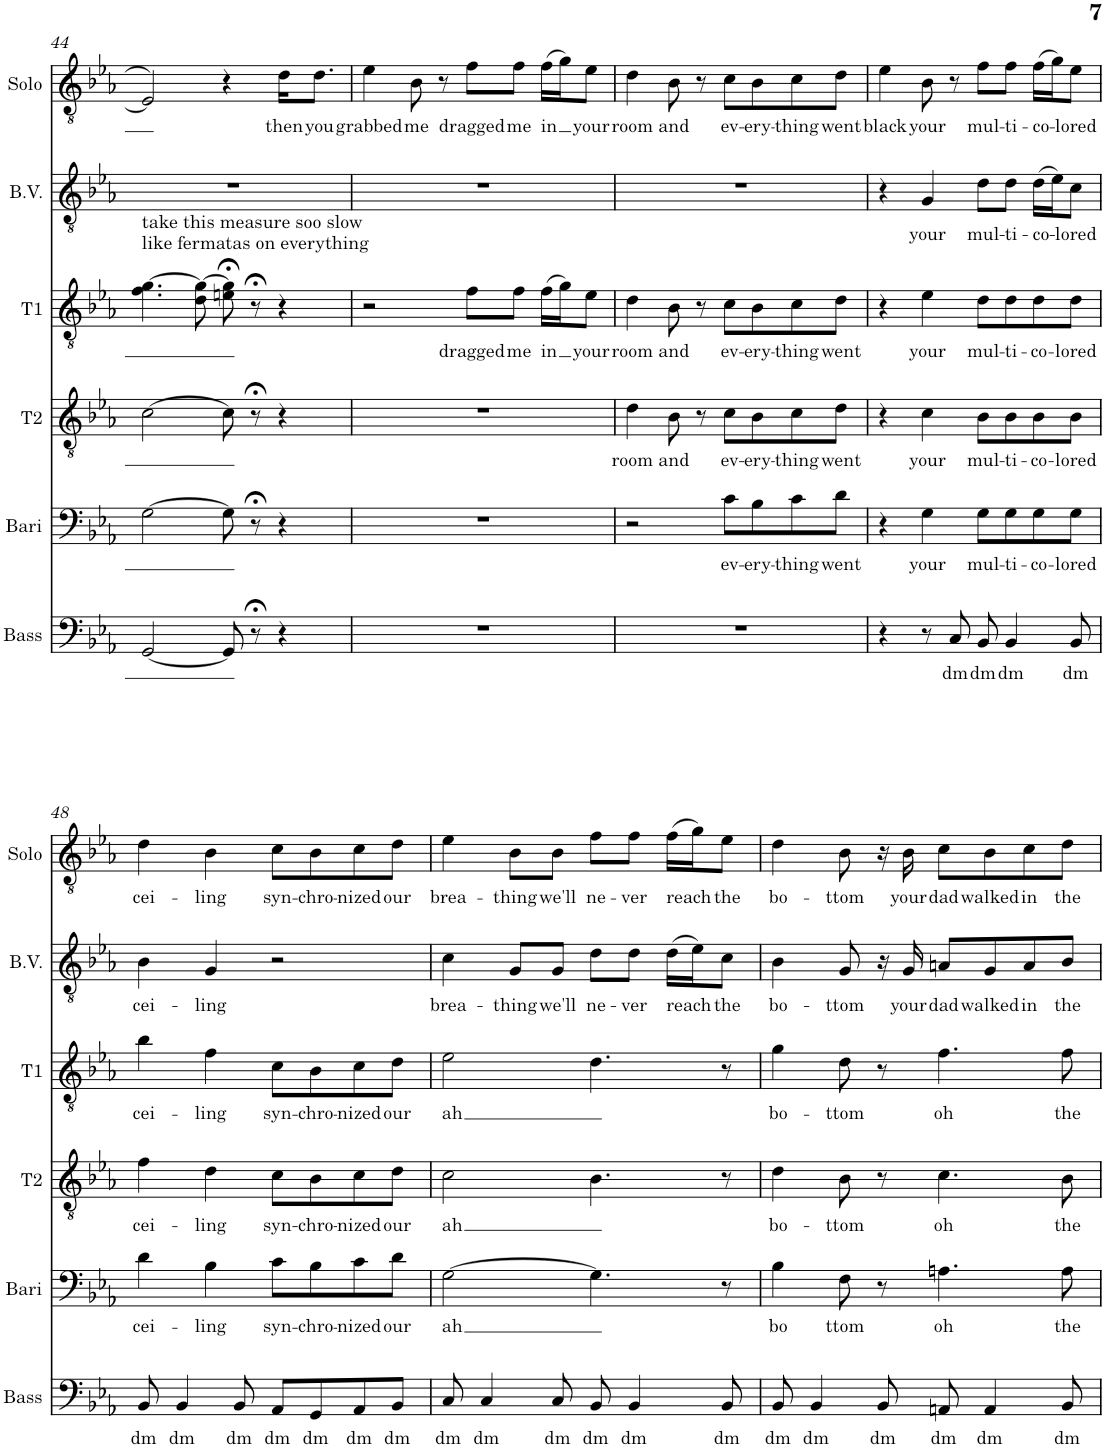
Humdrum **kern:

**kern	**text	**kern	**text	**kern	**text	**kern	**text	**kern	**text	**kern	**text
*part6	*part6	*part5	*part5	*part4	*part4	*part3	*part3	*part2	*part2	*part1	*part1
*staff6	*staff6	*staff5	*staff5	*staff4	*staff4	*staff3	*staff3	*staff2	*staff2	*staff1	*staff1
*I"Bass	*	*I"Baritone	*	*I"Tenor 2	*	*I"Tenor 1	*	*I"Backing Vocals	*	*I"Solo	*
*I'Bass	*	*I'Bari	*	*I'T2	*	*I'T1	*	*I'B.V.	*	*I'Solo	*
!!LO:PB:g=z
*clefF4	*	*clefF4	*	*clefGv2	*	*clefGv2	*	*clefGv2	*	*clefGv2	*
*Trd7c12	*	*	*	*	*	*	*	*	*	*	*
*k[b-e-a-]	*	*k[b-e-a-]	*	*k[b-e-a-]	*	*k[b-e-a-]	*	*k[b-e-a-]	*	*k[b-e-a-]	*
*M4/4	*	*M4/4	*	*M4/4	*	*M4/4	*	*M4/4	*	*M4/4	*
=44	=44	=44	=44	=44	=44	=44	=44	=44	=44	=44	=44
!	!	!	!	!	!	!LO:TX:a:t=take this measure soo slow	!	!	!	!	!
!	!	!	!	!	!	!LO:TX:a:t=like fermatas on everything	!	!	!	!	!
[2GG/	.	[2G\	.	[2c\	.	4.f\ [4.g\	.	1r	.	2E-/]	.
.	.	.	.	.	.	8d\ 8g\_	.	.	.	.	.
8GG/]	.	8G\]	.	8c\]	.	8en\;< 8g\];<	.	.	.	4r	.
8r;<	.	8r;<	.	8r;<	.	8r;<	.	.	.	.	.
!	!	!	!	!	!	!	!	!	!	!	!LO:LY:b
4r	.	4r	.	4r	.	4r	.	.	.	16d\KL	then
!	!	!	!	!	!	!	!	!	!	!	!LO:LY:b
.	.	.	.	.	.	.	.	.	.	8.d\J	you
=45	=45	=45	=45	=45	=45	=45	=45	=45	=45	=45	=45
!	!	!	!	!	!	!	!	!	!	!	!LO:LY:b
1r	.	1r	.	1r	.	2r	.	1r	.	4e-\	grabbed
!	!	!	!	!	!	!	!	!	!	!	!LO:LY:b
.	.	.	.	.	.	.	.	.	.	8B-\	me
.	.	.	.	.	.	.	.	.	.	8r	.
!	!	!	!	!	!	!	!LO:LY:b	!	!	!	!LO:LY:b
.	.	.	.	.	.	8f\L	dragged	.	.	8f\L	dragged
!	!	!	!	!	!	!	!LO:LY:b	!	!	!	!LO:LY:b
.	.	.	.	.	.	8f\J	me	.	.	8f\J	me
!	!	!	!	!	!	!	!LO:LY:b	!	!	!	!LO:LY:b
.	.	.	.	.	.	(16f\LL	in	.	.	(16f\LL	in
.	.	.	.	.	.	16g\J)	.	.	.	16g\J)	.
!	!	!	!	!	!	!	!LO:LY:b	!	!	!	!LO:LY:b
.	.	.	.	.	.	8e-\J	your	.	.	8e-\J	your
=46	=46	=46	=46	=46	=46	=46	=46	=46	=46	=46	=46
!	!	!	!	!	!LO:LY:b	!	!LO:LY:b	!	!	!	!LO:LY:b
1r	.	2r	.	4d\	room	4d\	room	1r	.	4d\	room
!	!	!	!	!	!LO:LY:b	!	!LO:LY:b	!	!	!	!LO:LY:b
.	.	.	.	8B-\	and	8B-\	and	.	.	8B-\	and
.	.	.	.	8r	.	8r	.	.	.	8r	.
!	!	!	!LO:LY:b	!	!LO:LY:b	!	!LO:LY:b	!	!	!	!LO:LY:b
.	.	8c\L	ev-	8c\L	ev-	8c\L	ev-	.	.	8c\L	ev-
!	!	!	!LO:LY:b	!	!LO:LY:b	!	!LO:LY:b	!	!	!	!LO:LY:b
.	.	8B-\	-ery-	8B-\	-ery-	8B-\	-ery-	.	.	8B-\	-ery-
!	!	!	!LO:LY:b	!	!LO:LY:b	!	!LO:LY:b	!	!	!	!LO:LY:b
.	.	8c\	-thing	8c\	-thing	8c\	-thing	.	.	8c\	-thing
!	!	!	!LO:LY:b	!	!LO:LY:b	!	!LO:LY:b	!	!	!	!LO:LY:b
.	.	8d\J	went	8d\J	went	8d\J	went	.	.	8d\J	went
=47	=47	=47	=47	=47	=47	=47	=47	=47	=47	=47	=47
!	!	!	!	!	!	!	!	!	!	!	!LO:LY:b
4r	.	4r	.	4r	.	4r	.	4r	.	4e-\	black
!	!	!	!LO:LY:b	!	!LO:LY:b	!	!LO:LY:b	!	!LO:LY:b	!	!LO:LY:b
8r	.	4G\	your	4c\	your	4e-\	your	4G/	your	8B-\	your
!	!LO:LY:b	!	!	!	!	!	!	!	!	!	!
8C/	dm	.	.	.	.	.	.	.	.	8r	.
!	!LO:LY:b	!	!LO:LY:b	!	!LO:LY:b	!	!LO:LY:b	!	!LO:LY:b	!	!LO:LY:b
8BB-/	dm	8G\L	mul-	8B-\L	mul-	8d\L	mul-	8d\L	mul-	8f\L	mul-
!	!LO:LY:b	!	!LO:LY:b	!	!LO:LY:b	!	!LO:LY:b	!	!LO:LY:b	!	!LO:LY:b
4BB-/	dm	8G\	-ti-	8B-\	-ti-	8d\	-ti-	8d\J	-ti-	8f\J	-ti-
!	!	!	!LO:LY:b	!	!LO:LY:b	!	!LO:LY:b	!	!LO:LY:b	!	!LO:LY:b
.	.	8G\	-co-	8B-\	-co-	8d\	-co-	(16d\LL	-co-	(16f\LL	-co-
.	.	.	.	.	.	.	.	16e-\J)	.	16g\J)	.
!	!LO:LY:b	!	!LO:LY:b	!	!LO:LY:b	!	!LO:LY:b	!	!LO:LY:b	!	!LO:LY:b
8BB-/	dm	8G\J	-lored	8B-\J	-lored	8d\J	-lored	8c\J	-lored	8e-\J	-lored
!!LO:LB:g=z
=48	=48	=48	=48	=48	=48	=48	=48	=48	=48	=48	=48
!	!LO:LY:b	!	!LO:LY:b	!	!LO:LY:b	!	!LO:LY:b	!	!LO:LY:b	!	!LO:LY:b
8BB-/	dm	4d\	cei-	4f\	cei-	4b-\	cei-	4B-\	cei-	4d\	cei-
!	!LO:LY:b	!	!	!	!	!	!	!	!	!	!
4BB-/	dm	.	.	.	.	.	.	.	.	.	.
!	!	!	!LO:LY:b	!	!LO:LY:b	!	!LO:LY:b	!	!LO:LY:b	!	!LO:LY:b
.	.	4B-\	-ling	4d\	-ling	4f\	-ling	4G/	-ling	4B-\	-ling
!	!LO:LY:b	!	!	!	!	!	!	!	!	!	!
8BB-/	dm	.	.	.	.	.	.	.	.	.	.
!	!LO:LY:b	!	!LO:LY:b	!	!LO:LY:b	!	!LO:LY:b	!	!	!	!LO:LY:b
8AA-/L	dm	8c\L	syn-	8c\L	syn-	8c\L	syn-	2r	.	8c\L	syn-
!	!LO:LY:b	!	!LO:LY:b	!	!LO:LY:b	!	!LO:LY:b	!	!	!	!LO:LY:b
8GG/	dm	8B-\	-chro-	8B-\	-chro-	8B-\	-chro-	.	.	8B-\	-chro-
!	!LO:LY:b	!	!LO:LY:b	!	!LO:LY:b	!	!LO:LY:b	!	!	!	!LO:LY:b
8AA-/	dm	8c\	-nized	8c\	-nized	8c\	-nized	.	.	8c\	-nized
!	!LO:LY:b	!	!LO:LY:b	!	!LO:LY:b	!	!LO:LY:b	!	!	!	!LO:LY:b
8BB-/J	dm	8d\J	our	8d\J	our	8d\J	our	.	.	8d\J	our
=49	=49	=49	=49	=49	=49	=49	=49	=49	=49	=49	=49
!	!LO:LY:b	!	!LO:LY:b	!	!LO:LY:b	!	!LO:LY:b	!	!LO:LY:b	!	!LO:LY:b
8C/	dm	[2G\	ah	2c\	ah	2e-\	ah	4c\	brea-	4e-\	brea-
!	!LO:LY:b	!	!	!	!	!	!	!	!	!	!
4C/	dm	.	.	.	.	.	.	.	.	.	.
!	!	!	!	!	!	!	!	!	!LO:LY:b	!	!LO:LY:b
.	.	.	.	.	.	.	.	8G/L	-thing	8B-\L	-thing
!	!LO:LY:b	!	!	!	!	!	!	!	!LO:LY:b	!	!LO:LY:b
8C/	dm	.	.	.	.	.	.	8G/J	we'll	8B-\J	we'll
!	!LO:LY:b	!	!	!	!	!	!	!	!LO:LY:b	!	!LO:LY:b
8BB-/	dm	4.G\]	.	4.B-\	.	4.d\	.	8d\L	ne-	8f\L	ne-
!	!LO:LY:b	!	!	!	!	!	!	!	!LO:LY:b	!	!LO:LY:b
4BB-/	dm	.	.	.	.	.	.	8d\J	-ver	8f\J	-ver
!	!	!	!	!	!	!	!	!	!LO:LY:b	!	!LO:LY:b
.	.	.	.	.	.	.	.	(16d\LL	reach	(16f\LL	reach
.	.	.	.	.	.	.	.	16e-\J)	.	16g\J)	.
!	!LO:LY:b	!	!	!	!	!	!	!	!LO:LY:b	!	!LO:LY:b
8BB-/	dm	8r	.	8r	.	8r	.	8c\J	the	8e-\J	the
=50	=50	=50	=50	=50	=50	=50	=50	=50	=50	=50	=50
!	!LO:LY:b	!	!LO:LY:b	!	!LO:LY:b	!	!LO:LY:b	!	!LO:LY:b	!	!LO:LY:b
8BB-/	dm	4B-\	bo	4d\	bo-	4g\	bo-	4B-\	bo-	4d\	bo-
!	!LO:LY:b	!	!	!	!	!	!	!	!	!	!
4BB-/	dm	.	.	.	.	.	.	.	.	.	.
!	!	!	!LO:LY:b	!	!LO:LY:b	!	!LO:LY:b	!	!LO:LY:b	!	!LO:LY:b
.	.	8F\	ttom	8B-\	-ttom	8d\	-ttom	8G/	-ttom	8B-\	-ttom
!	!LO:LY:b	!	!	!	!	!	!	!	!	!	!
8BB-/	dm	8r	.	8r	.	8r	.	16r	.	16r	.
!	!	!	!	!	!	!	!	!	!LO:LY:b	!	!LO:LY:b
.	.	.	.	.	.	.	.	16G/	your	16B-\	your
!	!LO:LY:b	!	!LO:LY:b	!	!LO:LY:b	!	!LO:LY:b	!	!LO:LY:b	!	!LO:LY:b
8AAn/	dm	4.An\	oh	4.c\	oh	4.f\	oh	8An/L	dad	8c\L	dad
!	!LO:LY:b	!	!	!	!	!	!	!	!LO:LY:b	!	!LO:LY:b
4AA/	dm	.	.	.	.	.	.	8G/	walked	8B-\	walked
!	!	!	!	!	!	!	!	!	!LO:LY:b	!	!LO:LY:b
.	.	.	.	.	.	.	.	8A/	in	8c\	in
!	!LO:LY:b	!	!LO:LY:b	!	!LO:LY:b	!	!LO:LY:b	!	!LO:LY:b	!	!LO:LY:b
8BB-/	dm	8A\	the	8B-\	the	8f\	the	8B-/J	the	8d\J	the
=	=	=	=	=	=	=	=	=	=	=	=
*-	*-	*-	*-	*-	*-	*-	*-	*-	*-	*-	*-
